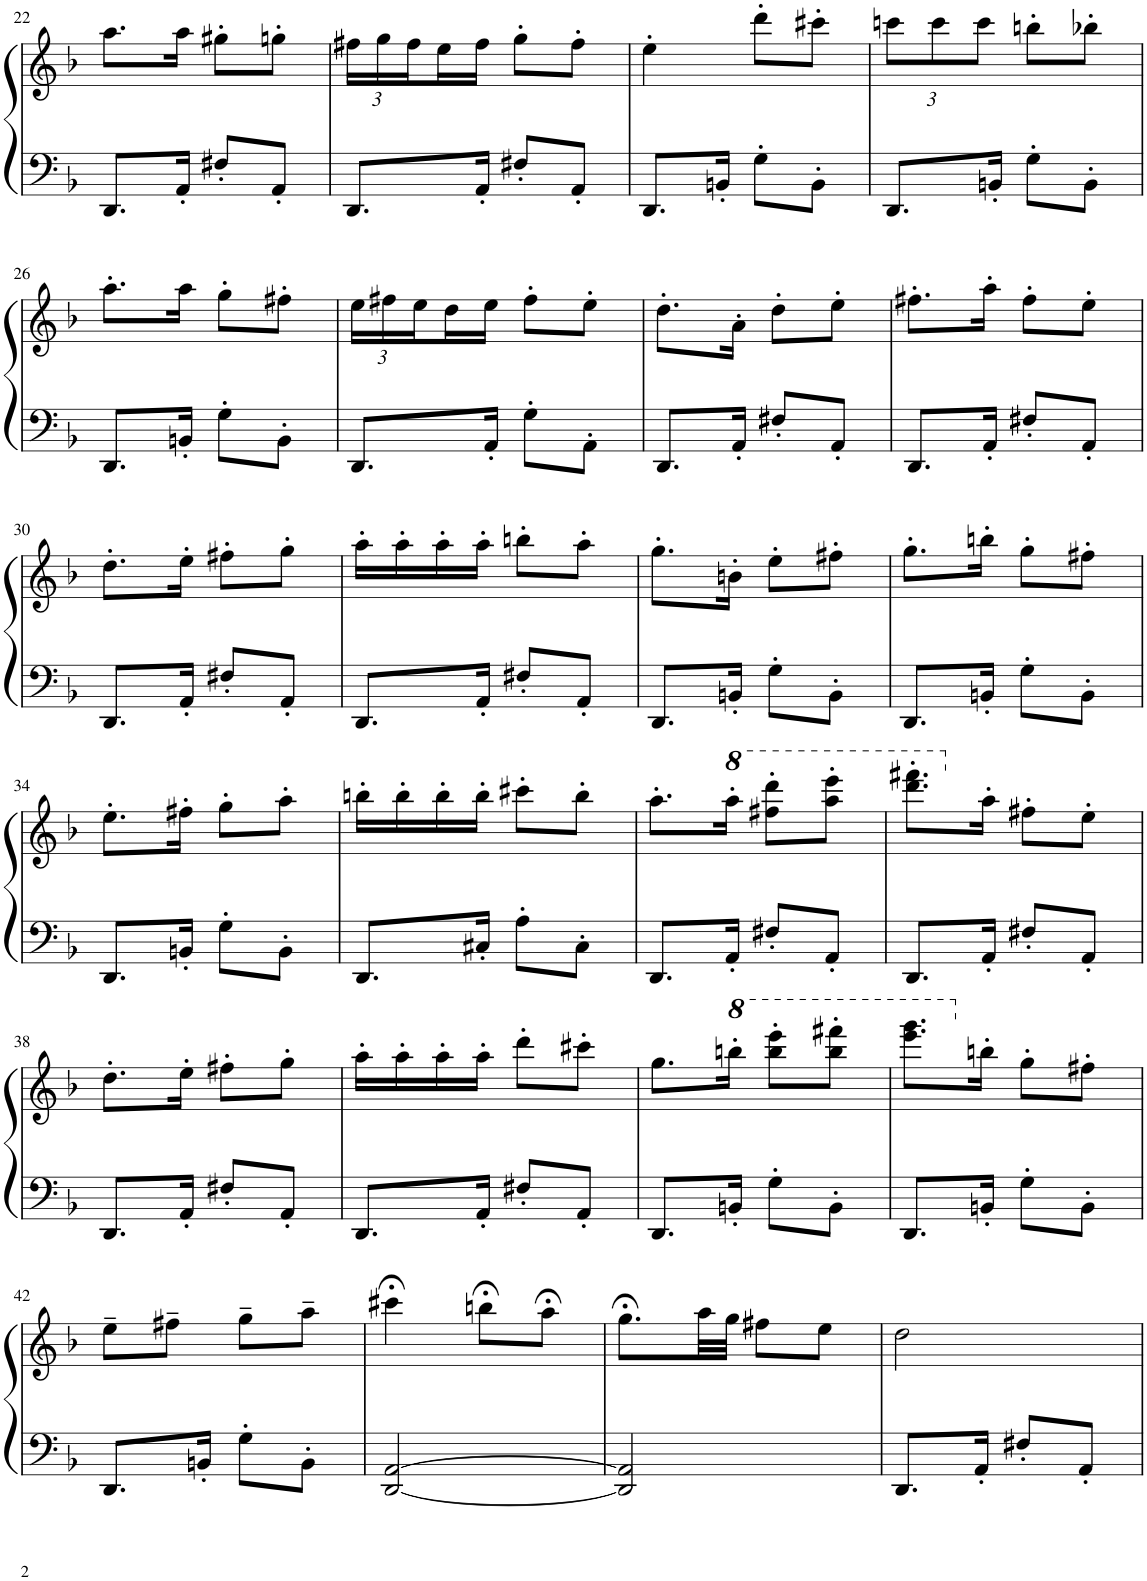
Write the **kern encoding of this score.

**kern	**kern
*part1	*part1
*staff2	*staff1
*I"Piano	*
*I'Pno.	*
!!LO:PB:g=z
*clefF4	*clefG2
*k[b-]	*k[b-]
*M2/4	*M2/4
=22	=22
8.DD/L	8.aa\L
16AA'/Jk	16aa\Jk
8F#X'/L	8gg#X'\L
8AA'/J	8ggn'\J
=23	=23
*	*Xbrackettup
8.DD/L	24ff#X\LL
.	24gg\
.	24ff#\
.	16ee\
16AA'/Jk	16ff#\JJ
8F#X'/L	8gg'\L
8AA'/J	8ff#'\J
=24	=24
8.DD/L	4ee'\
16BBn'/Jk	.
8G'\L	8ddd'\L
8BB'\J	8ccc#X'\J
=25	=25
8.DD/L	12cccn\L
.	12ccc\
.	12ccc\J
16BBn'/Jk	.
8G'\L	8bbn'\L
8BB'\J	8bb-X'\J
!!LO:LB:g=z
=26	=26
8.DD/L	8.aa'\L
16BBn'/Jk	16aa\Jk
8G'\L	8gg'\L
8BB'\J	8ff#X'\J
=27	=27
8.DD/L	24ee\LL
.	24ff#X\
.	24ee\
.	16dd\
16AA'/Jk	16ee\JJ
8G'\L	8ff#'\L
8AA'\J	8ee'\J
=28	=28
8.DD/L	8.dd'\L
16AA'/Jk	16a'\Jk
8F#X'/L	8dd'\L
8AA'/J	8ee'\J
=29	=29
8.DD/L	8.ff#X'\L
16AA'/Jk	16aa'\Jk
8F#X'/L	8ff#'\L
8AA'/J	8ee'\J
!!LO:LB:g=z
=30	=30
8.DD/L	8.dd'\L
16AA'/Jk	16ee'\Jk
8F#X'/L	8ff#X'\L
8AA'/J	8gg'\J
=31	=31
8.DD/L	16aa'\LL
.	16aa'\
.	16aa'\
16AA'/Jk	16aa'\JJ
8F#X'/L	8bbn'\L
8AA'/J	8aa'\J
=32	=32
8.DD/L	8.gg'\L
16BBn'/Jk	16bn'\Jk
8G'\L	8ee'\L
8BB'\J	8ff#X'\J
=33	=33
8.DD/L	8.gg'\L
16BBn'/Jk	16bbn'\Jk
8G'\L	8gg'\L
8BB'\J	8ff#X'\J
!!LO:LB:g=z
=34	=34
8.DD/L	8.ee'\L
16BBn'/Jk	16ff#X'\Jk
8G'\L	8gg'\L
8BB'\J	8aa'\J
=35	=35
8.DD/L	16bbn'\LL
.	16bb'\
.	16bb'\
16C#X'/Jk	16bb'\JJ
8A'\L	8ccc#X'\L
8C#'\J	8bb'\J
=36	=36
8.DD/L	8.aa'\L
*	*8va
16AA'/Jk	16aaa'\Jk
8F#X'/L	8fff#X\' 8dddd\'L
8AA'/J	8aaa\' 8eeee\'J
=37	=37
*	*X8va
8.DD/L	8.ddd\' 8.fff#X\'L
16AA'/Jk	16aa'\Jk
8F#X'/L	8ff#X'\L
8AA'/J	8ee'\J
!!LO:LB:g=z
=38	=38
8.DD/L	8.dd'\L
16AA'/Jk	16ee'\Jk
8F#X'/L	8ff#X'\L
8AA'/J	8gg'\J
=39	=39
8.DD/L	16aa'\LL
.	16aa'\
.	16aa'\
16AA'/Jk	16aa'\JJ
8F#X'/L	8ddd'\L
8AA'/J	8ccc#X'\J
=40	=40
8.DD/L	8.gg\L
*	*8va
16BBn'/Jk	16bbbn'\Jk
8G'\L	8bbb\' 8eeee\'L
8BB'\J	8bbb\' 8ffff#X\'J
=41	=41
*	*X8va
8.DD/L	8.eee\ 8.ggg\L
16BBn'/Jk	16bbn'\Jk
8G'\L	8gg'\L
8BB'\J	8ff#X'\J
!!LO:LB:g=z
=42	=42
8.DD/L	8ee~\L
.	8ff#X~\J
16BBn'/Jk	.
8G'\L	8gg~\L
8BB'\J	8aa~\J
=43	=43
[2DD/ [2AA/	4ccc#X;<\
.	8bbn;<\L
.	8aa;<\J
=44	=44
2DD/] 2AA/]	8.gg;<\L
.	32aa\LL
.	32gg\JJJ
.	8ff#X\L
.	8ee\J
=45	=45
8.DD/L	2dd\
16AA'/Jk	.
8F#X'/L	.
8AA'/J	.
=	=
*-	*-
